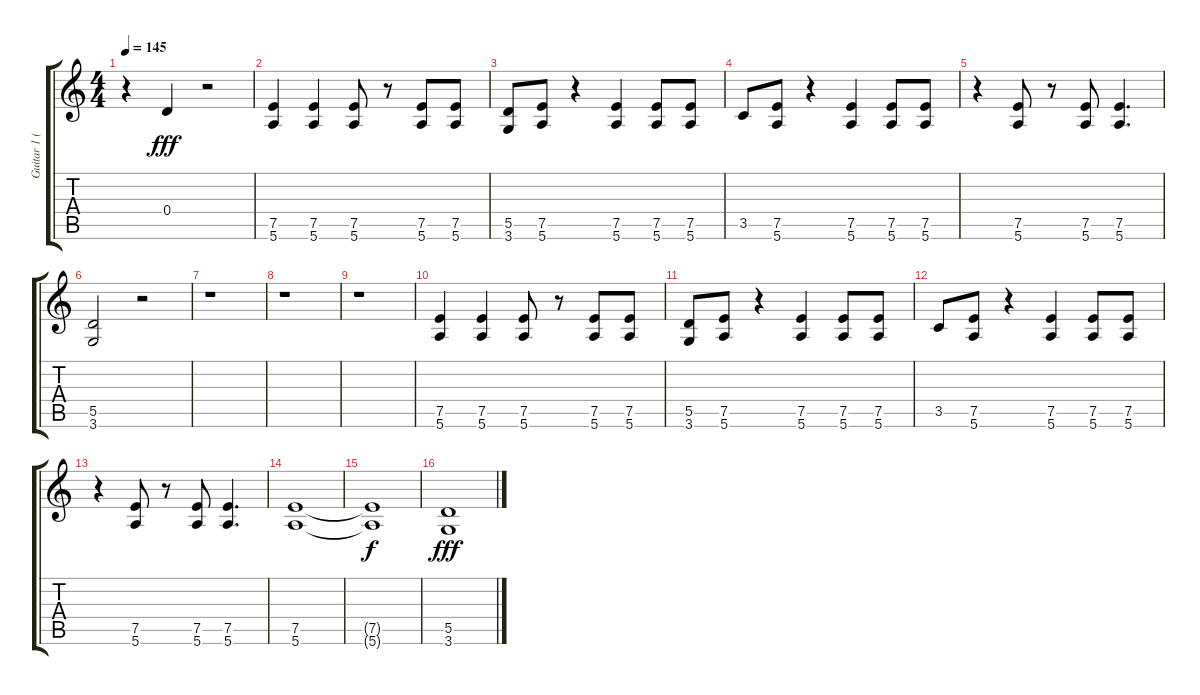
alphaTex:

\track ("Guitar 1 (Rhythm)" "Guitar 1 (") {instrument distortionguitar}
\staff {score tabs}
\tuning (E4 B3 G3 D3 A2 E2) {hide}
\ts (4 4)
\tempo 145
\clef g2
\ks c
r.4{dy fff} 0.4.4 r.2 |
(7.5 5.6).4 (7.5 5.6).4 (7.5 5.6).8 r.8 (7.5 5.6).8 (7.5 5.6).8 |
(5.5 3.6).8 (7.5 5.6).8 r.4 (7.5 5.6).4 (7.5 5.6).8 (7.5 5.6).8 |
3.5.8 (7.5 5.6).8 r.4 (7.5 5.6).4 (7.5 5.6).8 (7.5 5.6).8 |
r.4 (7.5 5.6).8 r.8 (7.5 5.6).8 (7.5 5.6).4{d} |
(5.5 3.6).2 r.2 |
r.1 |
r.1 |
r.1 |
(7.5 5.6).4 (7.5 5.6).4 (7.5 5.6).8 r.8 (7.5 5.6).8 (7.5 5.6).8 |
(5.5 3.6).8 (7.5 5.6).8 r.4 (7.5 5.6).4 (7.5 5.6).8 (7.5 5.6).8 |
3.5.8 (7.5 5.6).8 r.4 (7.5 5.6).4 (7.5 5.6).8 (7.5 5.6).8 |
r.4 (7.5 5.6).8 r.8 (7.5 5.6).8 (7.5 5.6).4{d} |
(7.5 5.6).1 |
(7.5{t} 5.6{t}).1{dy f} |
(5.5 3.6).1{dy fff}
